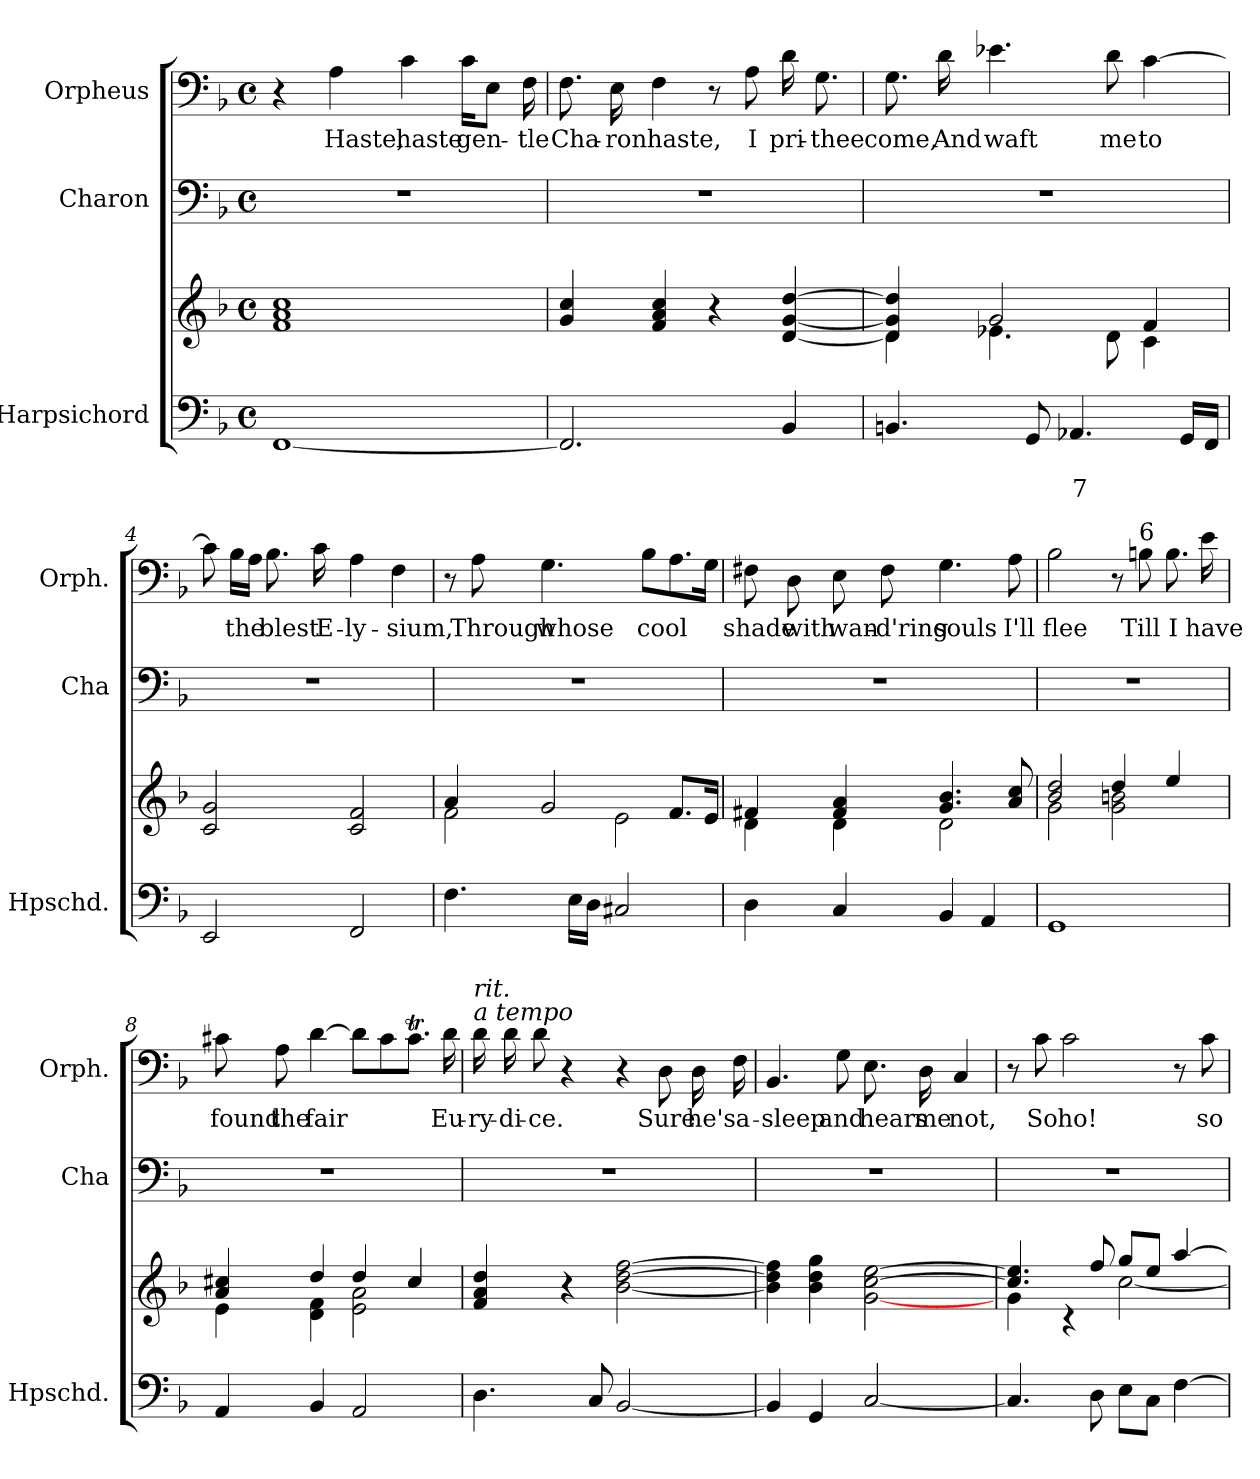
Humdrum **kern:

**kern	**text	**text	**kern	**kern	**kern	**text
*part3	*part3	*part3	*part3	*part2	*part1	*part1
*staff4	*staff4	*staff4	*staff3	*staff2	*staff1	*staff1
*I"Harpsichord	*	*	*	*I"Charon	*I"Orpheus	*
*I'Hpschd.	*	*	*	*I'Cha	*I'Orph.	*
*clefF4	*	*	*clefG2	*clefF4	*clefF4	*
*k[b-]	*	*	*k[b-]	*k[b-]	*k[b-]	*
*F:	*	*	*F:	*F:	*F:	*
*M4/4	*	*	*M4/4	*M4/4	*M4/4	*
*met(c)	*	*	*met(c)	*met(c)	*met(c)	*
=1	=1	=1	=1	=1	=1	=1
[1FF	.	.	1f 1a 1cc	1r	4r	.
!	!	!	!	!	!	!LO:LY:b
.	.	.	.	.	4A\	Haste,
!	!	!	!	!	!	!LO:LY:b
.	.	.	.	.	4c\	haste
!	!	!	!	!	!	!LO:LY:b
.	.	.	.	.	16c\KL	gen-
.	.	.	.	.	8E\J	.
!	!	!	!	!	!	!LO:LY:b
.	.	.	.	.	16F\	-tle
=2	=2	=2	=2	=2	=2	=2
!	!	!	!	!	!	!LO:LY:b
2.FF/]	.	.	4g/ 4cc/	1r	8.F\	Cha-
!	!	!	!	!	!	!LO:LY:b
.	.	.	.	.	16E\	-ron
!	!	!	!	!	!	!LO:LY:b
.	.	.	4f/ 4a/ 4cc/	.	4F\	haste,
.	.	.	4r	.	8r	.
!	!	!	!	!	!	!LO:LY:b
.	.	.	.	.	8A\	I
!	!	!	!	!	!	!LO:LY:b
4BB-/	.	.	[4d/ [4g/ [4dd/	.	16d\	pri-
!	!	!	!	!	!	!LO:LY:b
.	.	.	.	.	8.G\	-thee
=3	=3	=3	=3	=3	=3	=3
*	*	*	*^	*	*	*
!	!	!	!	!	!	!	!LO:LY:b
4.BBn/	.	.	4d/] 4g/] 4dd/]	4d\	1r	8.G\	come,
!	!	!	!	!	!	!	!LO:LY:b
.	.	.	.	.	.	16d\	And
!	!	!	!	!	!	!	!LO:LY:b
.	.	.	2g/	4.e-X\	.	4.e-X\	waft
8GG/	.	.	.	.	.	.	.
!	!	!LO:LY:b	!	!	!	!	!
4.AA-X/	.	7	.	.	.	.	.
!	!	!	!	!	!	!	!LO:LY:b
.	.	.	.	8d\	.	8d\	me
!	!	!	!	!	!	!	!LO:LY:b
.	.	.	4f/	4c\	.	[4c\	to
16GG/LL	.	.	.	.	.	.	.
16FF/JJ	.	.	.	.	.	.	.
*	*	*	*v	*v	*	*	*
!!LO:LB:g=z
=4	=4	=4	=4	=4	=4	=4
2EE/	.	.	2c/ 2g/	1r	8c\]	.
!	!	!	!	!	!	!LO:LY:b
.	.	.	.	.	16B-\LL	the
.	.	.	.	.	16A\JJ	.
!	!	!	!	!	!	!LO:LY:b
.	.	.	.	.	8.B-\	blest
!	!	!	!	!	!	!LO:LY:b
.	.	.	.	.	16c\	E-
!	!	!	!	!	!	!LO:LY:b
2FF/	.	.	2c/ 2f/	.	4A\	-ly-
!	!	!	!	!	!	!LO:LY:b
.	.	.	.	.	4F\	-sium,
=5	=5	=5	=5	=5	=5	=5
*	*	*	*^	*	*	*
4.F\	.	.	4a/	2f\	1r	8r	.
!	!	!	!	!	!	!	!LO:LY:b
.	.	.	.	.	.	8A\	Through
!	!	!	!	!	!	!	!LO:LY:b
.	.	.	2g/	.	.	4.G\	whose
16E\LL	.	.	.	.	.	.	.
16D\JJ	.	.	.	.	.	.	.
2C#X/	.	.	.	2e\	.	.	.
!	!	!	!	!	!	!	!LO:LY:b
.	.	.	.	.	.	8B-\L	cool
.	.	.	8.f/L	.	.	8.A\	.
.	.	.	16e/Jk	.	.	16G\Jk	.
=6	=6	=6	=6	=6	=6	=6	=6
!	!	!	!	!	!	!	!LO:LY:b
4D\	.	.	4f#X/	4d\	1r	8F#X\	shade
!	!	!	!	!	!	!	!LO:LY:b
.	.	.	.	.	.	8D\	with
!	!	!	!	!	!	!	!LO:LY:b
4C/	.	.	4f#/ 4a/	4d\	.	8E\	wan-
!	!	!	!	!	!	!	!LO:LY:b
.	.	.	.	.	.	8F#\	-d'ring
!	!	!	!	!	!	!	!LO:LY:b
4BB-/	.	.	4.g/ 4.b-/	2d\	.	4.G\	souls
4AA/	.	.	.	.	.	.	.
!	!	!	!	!	!	!	!LO:LY:b
.	.	.	8a/ 8cc/	.	.	8A\	I'll
=7	=7	=7	=7	=7	=7	=7	=7
!	!	!	!	!	!	!	!LO:LY:b
1GG	.	.	2b-/ 2dd/	2g\	1r	2B-\	flee
.	.	.	4dd/	2g\ 2bn\	.	8r	.
!	!	!	!	!	!	!LO:TX:a:t=6	!
!	!	!	!	!	!	!	!LO:LY:b
.	.	.	.	.	.	8Bn\	Till
!	!	!	!	!	!	!	!LO:LY:b
.	.	.	4ee/	.	.	8.B\	I
!	!	!	!	!	!	!	!LO:LY:b
.	.	.	.	.	.	16e\	have
!!LO:LB:g=z
=8	=8	=8	=8	=8	=8	=8	=8
!	!	!	!	!	!	!	!LO:LY:b
4AA/	.	.	4a/ 4cc#X/	4e\	1r	8c#X\	found
!	!	!	!	!	!	!	!LO:LY:b
.	.	.	.	.	.	8A\	the
!	!	!	!	!	!	!	!LO:LY:b
4BB-/	.	.	4dd/	4d\ 4f\	.	[4d\	fair
2AA/	.	.	4dd/	2e\ 2a\	.	8d\L]	.
.	.	.	.	.	.	8c#\	.
.	.	.	4cc#/	.	.	8.c#t\J	.
!	!	!	!	!	!	!	!LO:LY:b
.	.	.	.	.	.	16d\	Eu-
*	*	*	*v	*v	*	*	*
=9	=9	=9	=9	=9	=9	=9
!	!	!	!	!	!LO:TX:a:i:t=a tempo	!
!	!	!	!	!	!LO:TX:a:i:t=rit.	!
!	!	!	!	!	!	!LO:LY:b
4.D\	.	.	4f/ 4a/ 4dd/	1r	16d\	-ry-
!	!	!	!	!	!	!LO:LY:b
.	.	.	.	.	16d\	-di-
!	!	!	!	!	!	!LO:LY:b
.	.	.	.	.	8d\	-ce.
.	.	.	4r	.	4r	.
8C/	.	.	.	.	.	.
[2BB-/	.	.	[2b-\ [2dd\ [2ff\	.	4r	.
!	!	!	!	!	!	!LO:LY:b
.	.	.	.	.	8D\	Sure
!	!	!	!	!	!	!LO:LY:b
.	.	.	.	.	16D\	he's
!	!	!	!	!	!	!LO:LY:b
.	.	.	.	.	16F\	a-
=10	=10	=10	=10	=10	=10	=10
!	!	!	!	!	!	!LO:LY:b
4BB-/]	.	.	4b-\] 4dd\] 4ff\]	1r	4.BB-/	-sleep
4GG/	.	.	4b-\ 4dd\ 4gg\	.	.	.
!	!	!	!	!	!	!LO:LY:b
.	.	.	.	.	8G\	and
!	!	!	!	!	!	!LO:LY:b
[2C/	.	.	[2g\ [2cc\ [2ee\	.	8.E\	hears
!	!	!	!	!	!	!LO:LY:b
.	.	.	.	.	16D\	me
!	!	!	!	!	!	!LO:LY:b
.	.	.	.	.	4C/	not,
=11	=11	=11	=11	=11	=11	=11
*	*	*	*^	*	*	*
4.C/]	.	.	4.cc/] 4.ee/]	4g\	1r	8r	.
!	!	!	!	!	!	!	!LO:LY:b
.	.	.	.	.	.	8c\	So
!	!	!	!	!	!	!	!LO:LY:b
.	.	.	.	4rc	.	2c\	ho!
8D\	.	.	8ff/	.	.	.	.
8E\L	.	.	8gg/L	[<2cc\	.	.	.
8C\J	.	.	8ee/J	.	.	.	.
[4F\	.	.	[>4aa/	.	.	8r	.
!	!	!	!	!	!	!	!LO:LY:b
.	.	.	.	.	.	8c\	so
*	*	*	*v	*v	*	*	*
=	=	=	=	=	=	=
*-	*-	*-	*-	*-	*-	*-
